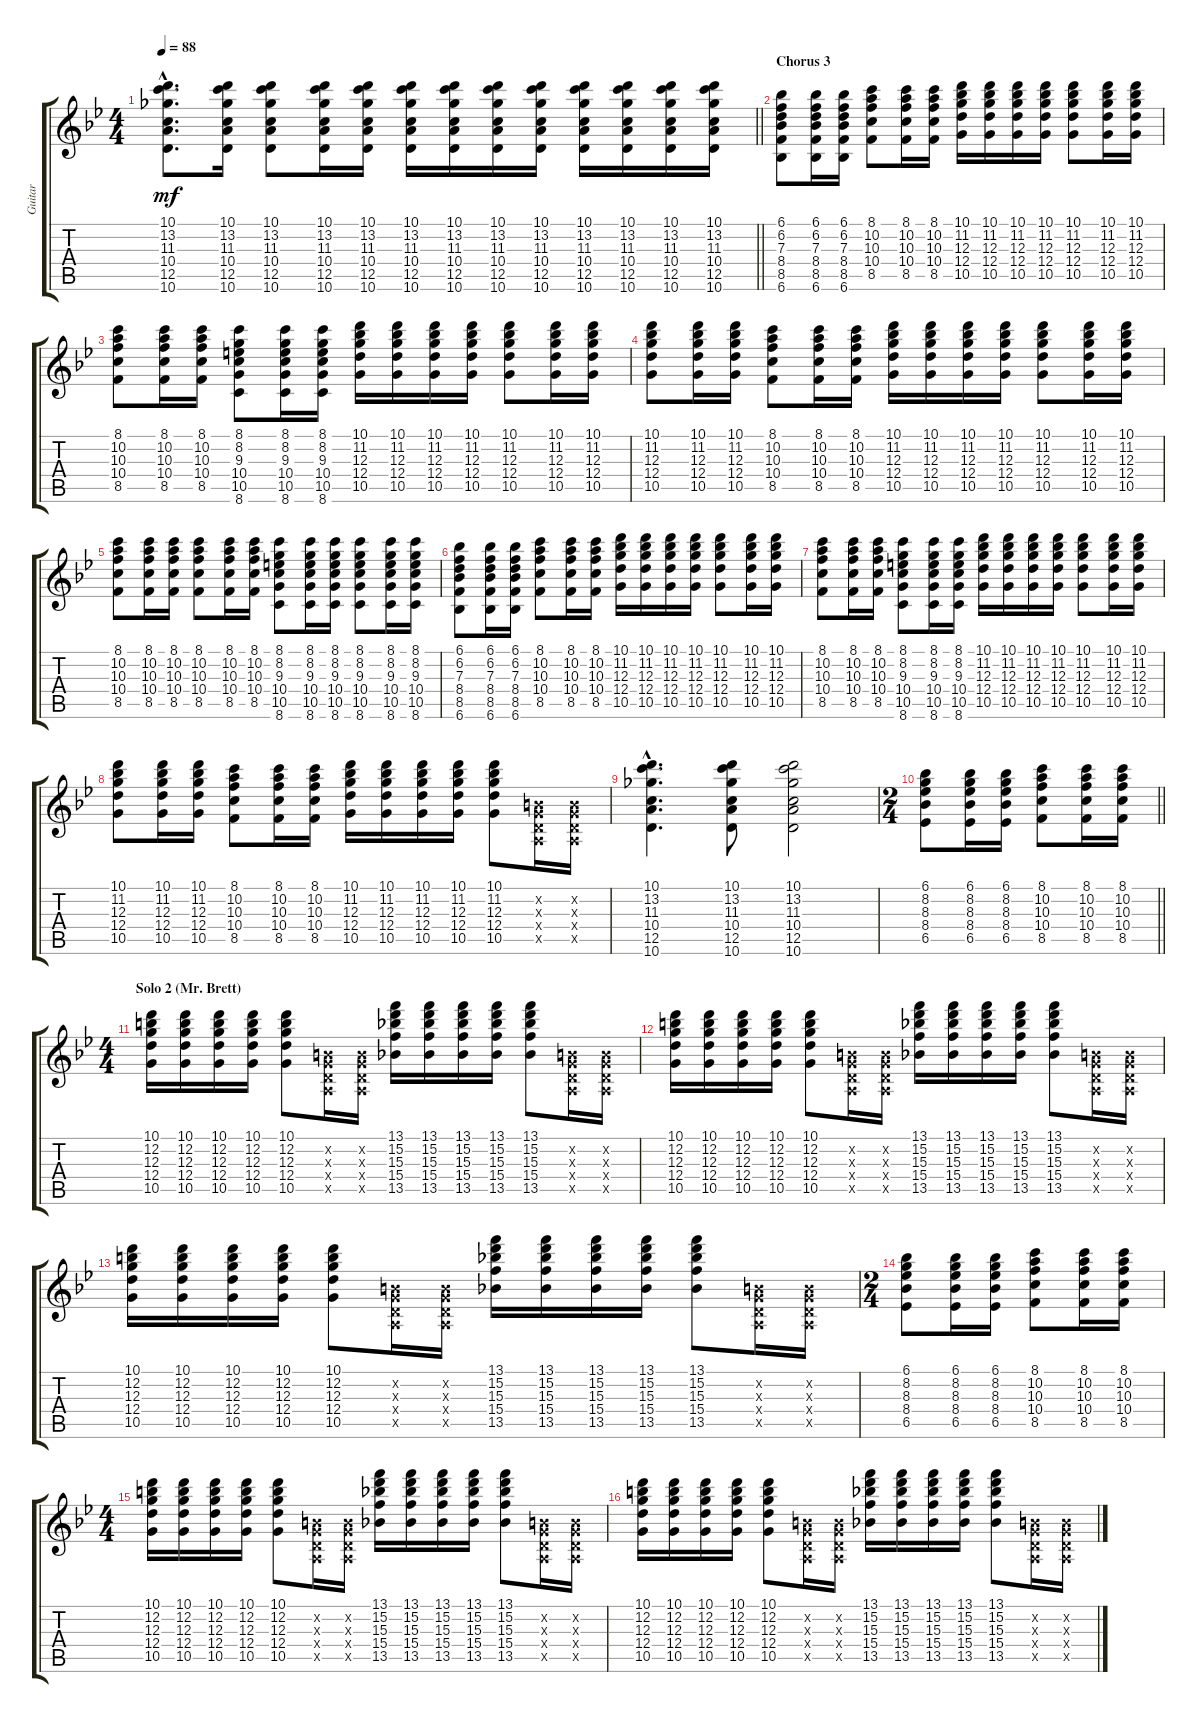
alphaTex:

\track ("Guitar" "Guitar") {instrument distortionguitar}
\staff {score tabs}
\tuning (E4 B3 G3 D3 A2 E2) {hide}
\ts (4 4)
\tempo 88
\clef g2
\barLineRight lightlight
\ks gminor
(10.1{hac} 13.2{hac} 11.3{hac} 10.4{hac} 12.5{hac} 10.6{hac}).8{d dy mf} (10.1 13.2 11.3 10.4 12.5 10.6).16 (10.1 13.2 11.3 10.4 12.5 10.6).8 (10.1 13.2 11.3 10.4 12.5 10.6).16 (10.1 13.2 11.3 10.4 12.5 10.6).16 (10.1 13.2 11.3 10.4 12.5 10.6).16 (10.1 13.2 11.3 10.4 12.5 10.6).16 (10.1 13.2 11.3 10.4 12.5 10.6).16 (10.1 13.2 11.3 10.4 12.5 10.6).16 (10.1 13.2 11.3 10.4 12.5 10.6).16 (10.1 13.2 11.3 10.4 12.5 10.6).16 (10.1 13.2 11.3 10.4 12.5 10.6).16 (10.1 13.2 11.3 10.4 12.5 10.6).16 |
\section ("" "Chorus 3")
(6.1 6.2 7.3 8.4 8.5 6.6).8 (6.1 6.2 7.3 8.4 8.5 6.6).16 (6.1 6.2 7.3 8.4 8.5 6.6).16 (8.1 10.2 10.3 10.4 8.5).8 (8.1 10.2 10.3 10.4 8.5).16 (8.1 10.2 10.3 10.4 8.5).16 (10.1 11.2 12.3 12.4 10.5).16 (10.1 11.2 12.3 12.4 10.5).16 (10.1 11.2 12.3 12.4 10.5).16 (10.1 11.2 12.3 12.4 10.5).16 (10.1 11.2 12.3 12.4 10.5).8 (10.1 11.2 12.3 12.4 10.5).16 (10.1 11.2 12.3 12.4 10.5).16 |
(8.1 10.2 10.3 10.4 8.5).8 (8.1 10.2 10.3 10.4 8.5).16 (8.1 10.2 10.3 10.4 8.5).16 (8.1 8.2 9.3 10.4 10.5 8.6).8 (8.1 8.2 9.3 10.4 10.5 8.6).16 (8.1 8.2 9.3 10.4 10.5 8.6).16 (10.1 11.2 12.3 12.4 10.5).16 (10.1 11.2 12.3 12.4 10.5).16 (10.1 11.2 12.3 12.4 10.5).16 (10.1 11.2 12.3 12.4 10.5).16 (10.1 11.2 12.3 12.4 10.5).8 (10.1 11.2 12.3 12.4 10.5).16 (10.1 11.2 12.3 12.4 10.5).16 |
(10.1 11.2 12.3 12.4 10.5).8 (10.1 11.2 12.3 12.4 10.5).16 (10.1 11.2 12.3 12.4 10.5).16 (8.1 10.2 10.3 10.4 8.5).8 (8.1 10.2 10.3 10.4 8.5).16 (8.1 10.2 10.3 10.4 8.5).16 (10.1 11.2 12.3 12.4 10.5).16 (10.1 11.2 12.3 12.4 10.5).16 (10.1 11.2 12.3 12.4 10.5).16 (10.1 11.2 12.3 12.4 10.5).16 (10.1 11.2 12.3 12.4 10.5).8 (10.1 11.2 12.3 12.4 10.5).16 (10.1 11.2 12.3 12.4 10.5).16 |
(8.1 10.2 10.3 10.4 8.5).8 (8.1 10.2 10.3 10.4 8.5).16 (8.1 10.2 10.3 10.4 8.5).16 (8.1 10.2 10.3 10.4 8.5).8 (8.1 10.2 10.3 10.4 8.5).16 (8.1 10.2 10.3 10.4 8.5).16 (8.1 8.2 9.3 10.4 10.5 8.6).8 (8.1 8.2 9.3 10.4 10.5 8.6).16 (8.1 8.2 9.3 10.4 10.5 8.6).16 (8.1 8.2 9.3 10.4 10.5 8.6).8 (8.1 8.2 9.3 10.4 10.5 8.6).16 (8.1 8.2 9.3 10.4 10.5 8.6).16 |
(6.1 6.2 7.3 8.4 8.5 6.6).8 (6.1 6.2 7.3 8.4 8.5 6.6).16 (6.1 6.2 7.3 8.4 8.5 6.6).16 (8.1 10.2 10.3 10.4 8.5).8 (8.1 10.2 10.3 10.4 8.5).16 (8.1 10.2 10.3 10.4 8.5).16 (10.1 11.2 12.3 12.4 10.5).16 (10.1 11.2 12.3 12.4 10.5).16 (10.1 11.2 12.3 12.4 10.5).16 (10.1 11.2 12.3 12.4 10.5).16 (10.1 11.2 12.3 12.4 10.5).8 (10.1 11.2 12.3 12.4 10.5).16 (10.1 11.2 12.3 12.4 10.5).16 |
(8.1 10.2 10.3 10.4 8.5).8 (8.1 10.2 10.3 10.4 8.5).16 (8.1 10.2 10.3 10.4 8.5).16 (8.1 8.2 9.3 10.4 10.5 8.6).8 (8.1 8.2 9.3 10.4 10.5 8.6).16 (8.1 8.2 9.3 10.4 10.5 8.6).16 (10.1 11.2 12.3 12.4 10.5).16 (10.1 11.2 12.3 12.4 10.5).16 (10.1 11.2 12.3 12.4 10.5).16 (10.1 11.2 12.3 12.4 10.5).16 (10.1 11.2 12.3 12.4 10.5).8 (10.1 11.2 12.3 12.4 10.5).16 (10.1 11.2 12.3 12.4 10.5).16 |
(10.1 11.2 12.3 12.4 10.5).8 (10.1 11.2 12.3 12.4 10.5).16 (10.1 11.2 12.3 12.4 10.5).16 (8.1 10.2 10.3 10.4 8.5).8 (8.1 10.2 10.3 10.4 8.5).16 (8.1 10.2 10.3 10.4 8.5).16 (10.1 11.2 12.3 12.4 10.5).16 (10.1 11.2 12.3 12.4 10.5).16 (10.1 11.2 12.3 12.4 10.5).16 (10.1 11.2 12.3 12.4 10.5).16 (10.1 11.2 12.3 12.4 10.5).8 (0.2{x} 0.3{x} 0.4{x} 0.5{x}).16 (0.2{x} 0.3{x} 0.4{x} 0.5{x}).16 |
(10.1{hac} 13.2{hac} 11.3{hac} 10.4{hac} 12.5{hac} 10.6{hac}).4{d} (10.1 13.2 11.3 10.4 12.5 10.6).8 (10.1 13.2 11.3 10.4 12.5 10.6).2 |
\ts (2 4)
\barLineRight lightlight
(6.1 8.2 8.3 8.4 6.5).8 (6.1 8.2 8.3 8.4 6.5).16 (6.1 8.2 8.3 8.4 6.5).16 (8.1 10.2 10.3 10.4 8.5).8 (8.1 10.2 10.3 10.4 8.5).16 (8.1 10.2 10.3 10.4 8.5).16 |
\ts (4 4)
\section ("" "Solo 2 (Mr. Brett)")
(10.1 12.2 12.3 12.4 10.5).16 (10.1 12.2 12.3 12.4 10.5).16 (10.1 12.2 12.3 12.4 10.5).16 (10.1 12.2 12.3 12.4 10.5).16 (10.1 12.2 12.3 12.4 10.5).8 (0.2{x} 0.3{x} 0.4{x} 0.5{x}).16 (0.2{x} 0.3{x} 0.4{x} 0.5{x}).16 (13.1 15.2 15.3 15.4 13.5).16 (13.1 15.2 15.3 15.4 13.5).16 (13.1 15.2 15.3 15.4 13.5).16 (13.1 15.2 15.3 15.4 13.5).16 (13.1 15.2 15.3 15.4 13.5).8 (0.2{x} 0.3{x} 0.4{x} 0.5{x}).16 (0.2{x} 0.3{x} 0.4{x} 0.5{x}).16 |
(10.1 12.2 12.3 12.4 10.5).16 (10.1 12.2 12.3 12.4 10.5).16 (10.1 12.2 12.3 12.4 10.5).16 (10.1 12.2 12.3 12.4 10.5).16 (10.1 12.2 12.3 12.4 10.5).8 (0.2{x} 0.3{x} 0.4{x} 0.5{x}).16 (0.2{x} 0.3{x} 0.4{x} 0.5{x}).16 (13.1 15.2 15.3 15.4 13.5).16 (13.1 15.2 15.3 15.4 13.5).16 (13.1 15.2 15.3 15.4 13.5).16 (13.1 15.2 15.3 15.4 13.5).16 (13.1 15.2 15.3 15.4 13.5).8 (0.2{x} 0.3{x} 0.4{x} 0.5{x}).16 (0.2{x} 0.3{x} 0.4{x} 0.5{x}).16 |
(10.1 12.2 12.3 12.4 10.5).16 (10.1 12.2 12.3 12.4 10.5).16 (10.1 12.2 12.3 12.4 10.5).16 (10.1 12.2 12.3 12.4 10.5).16 (10.1 12.2 12.3 12.4 10.5).8 (0.2{x} 0.3{x} 0.4{x} 0.5{x}).16 (0.2{x} 0.3{x} 0.4{x} 0.5{x}).16 (13.1 15.2 15.3 15.4 13.5).16 (13.1 15.2 15.3 15.4 13.5).16 (13.1 15.2 15.3 15.4 13.5).16 (13.1 15.2 15.3 15.4 13.5).16 (13.1 15.2 15.3 15.4 13.5).8 (0.2{x} 0.3{x} 0.4{x} 0.5{x}).16 (0.2{x} 0.3{x} 0.4{x} 0.5{x}).16 |
\ts (2 4)
(6.1 8.2 8.3 8.4 6.5).8 (6.1 8.2 8.3 8.4 6.5).16 (6.1 8.2 8.3 8.4 6.5).16 (8.1 10.2 10.3 10.4 8.5).8 (8.1 10.2 10.3 10.4 8.5).16 (8.1 10.2 10.3 10.4 8.5).16 |
\ts (4 4)
(10.1 12.2 12.3 12.4 10.5).16 (10.1 12.2 12.3 12.4 10.5).16 (10.1 12.2 12.3 12.4 10.5).16 (10.1 12.2 12.3 12.4 10.5).16 (10.1 12.2 12.3 12.4 10.5).8 (0.2{x} 0.3{x} 0.4{x} 0.5{x}).16 (0.2{x} 0.3{x} 0.4{x} 0.5{x}).16 (13.1 15.2 15.3 15.4 13.5).16 (13.1 15.2 15.3 15.4 13.5).16 (13.1 15.2 15.3 15.4 13.5).16 (13.1 15.2 15.3 15.4 13.5).16 (13.1 15.2 15.3 15.4 13.5).8 (0.2{x} 0.3{x} 0.4{x} 0.5{x}).16 (0.2{x} 0.3{x} 0.4{x} 0.5{x}).16 |
(10.1 12.2 12.3 12.4 10.5).16 (10.1 12.2 12.3 12.4 10.5).16 (10.1 12.2 12.3 12.4 10.5).16 (10.1 12.2 12.3 12.4 10.5).16 (10.1 12.2 12.3 12.4 10.5).8 (0.2{x} 0.3{x} 0.4{x} 0.5{x}).16 (0.2{x} 0.3{x} 0.4{x} 0.5{x}).16 (13.1 15.2 15.3 15.4 13.5).16 (13.1 15.2 15.3 15.4 13.5).16 (13.1 15.2 15.3 15.4 13.5).16 (13.1 15.2 15.3 15.4 13.5).16 (13.1 15.2 15.3 15.4 13.5).8 (0.2{x} 0.3{x} 0.4{x} 0.5{x}).16 (0.2{x} 0.3{x} 0.4{x} 0.5{x}).16
